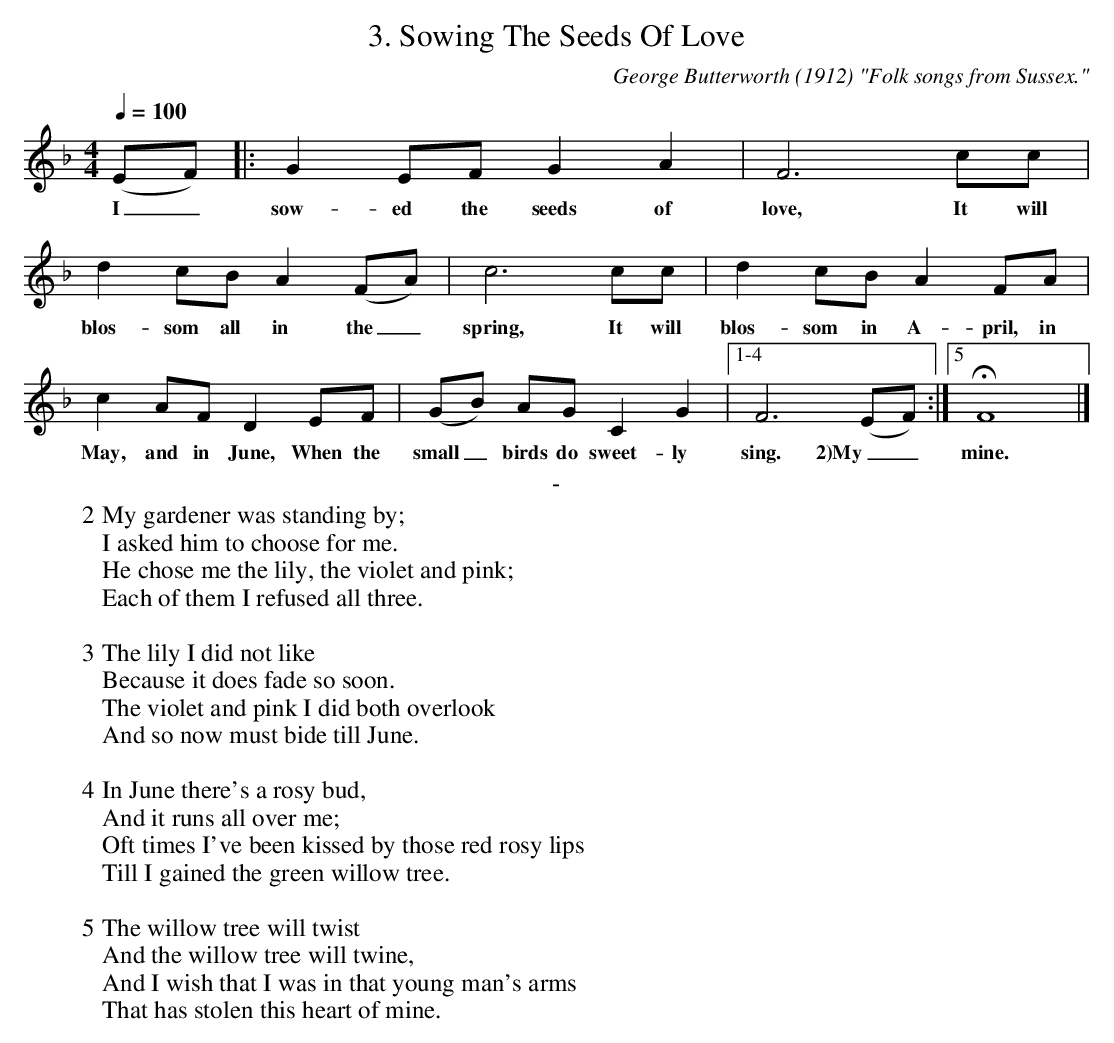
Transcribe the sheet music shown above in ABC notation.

X:1
T:3. Sowing The Seeds Of Love
C:George Butterworth (1912) "Folk songs from Sussex."
L:1/8
Q:1/4=100
M:4/4
K:F
(EF) |: G2 EF G2 A2 | F6 cc |$ d2 cB A2 (FA) | c6 cc |
w: I_ | sow- ed the seeds of | love, It will | blos- som all in the _ | spring, It will |
d2 cB A2 FA |$ c2 AF D2 EF | (GB) AG C2 G2 |1-4 F6 (EF):|5 !fermata! F8      |]
w: blos-som in A-pril, in | May, and in June, When the | small_ birds do sweet-ly | sing. 2)My_ | mine. |
T:-
W:2 My gardener was standing by;
W: I asked him to choose for me.
W: He chose me the lily, the violet and pink;
W: Each of them I refused all three.
W:
W: 3 The lily I did not like
W: Because it does fade so soon.
W: The violet and pink I did both overlook
W: And so now must bide till June.
W:
W: 4 In June there's a rosy bud,
W: And it runs all over me;
W: Oft times I've been kissed by those red rosy lips
W: Till I gained the green willow tree.
W:
W: 5 The willow tree will twist
W: And the willow tree will twine,
W: And I wish that I was in that young man's arms
W: That has stolen this heart of mine.
